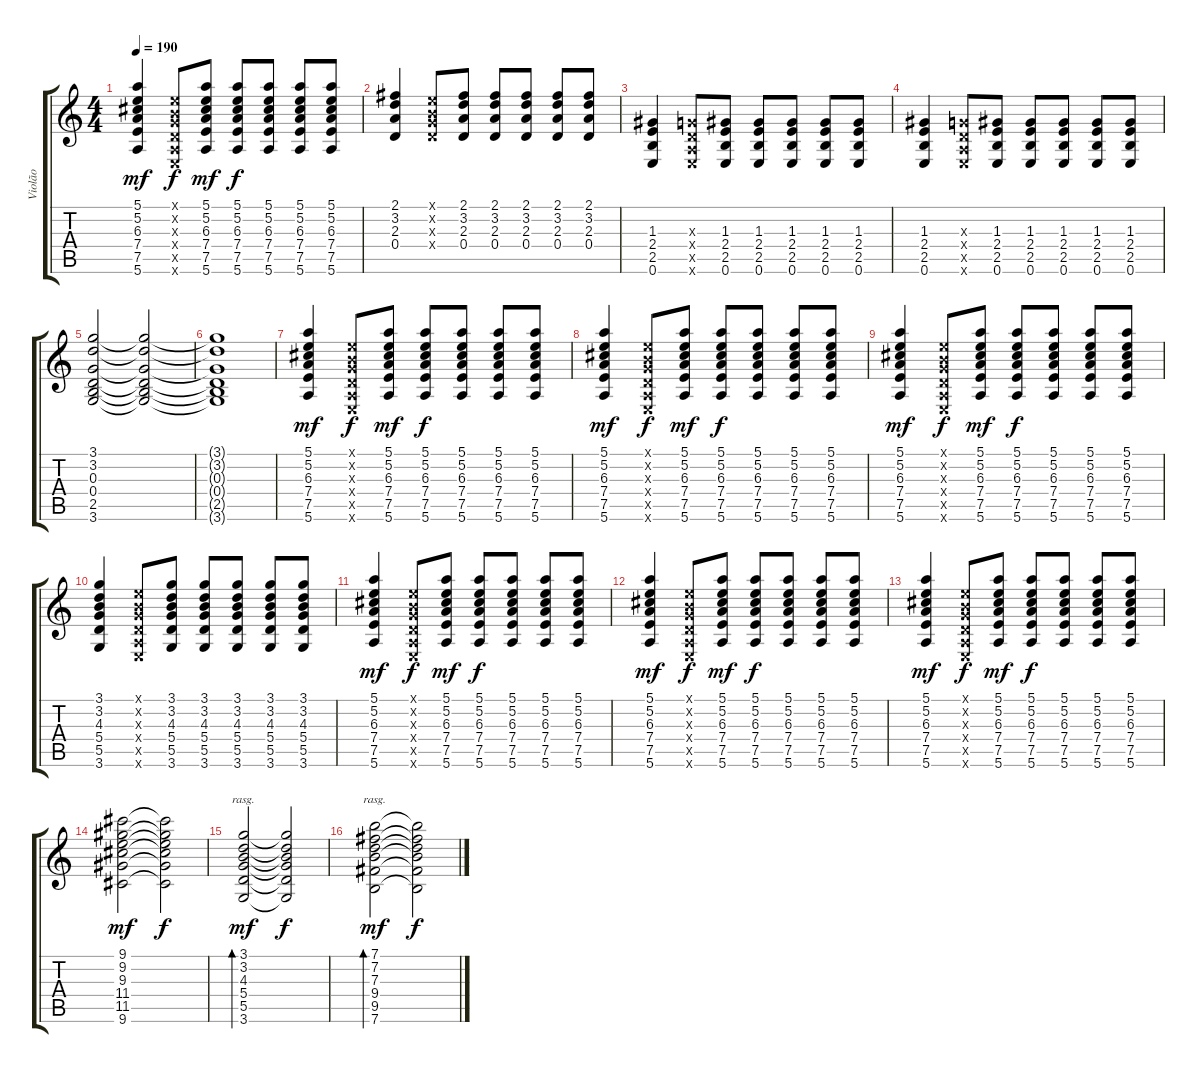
\track ("Violão" "Violão") {instrument acousticguitarsteel}
\staff {score tabs}
\tuning (E4 B3 G3 D3 A2 E2) {hide}
\ts (4 4)
\tempo 190
\clef g2
\ks c
(5.1 5.2 6.3 7.4 7.5 5.6).4{dy mf} (0.1{x} 0.2{x} 0.3{x} 0.4{x} 0.5{x} 0.6{x}).8{dy f} (5.1 5.2 6.3 7.4 7.5 5.6).8{dy mf} (5.1 5.2 6.3 7.4 7.5 5.6).8{dy f} (5.1 5.2 6.3 7.4 7.5 5.6).8 (5.1 5.2 6.3 7.4 7.5 5.6).8 (5.1 5.2 6.3 7.4 7.5 5.6).8 |
(2.1 3.2 2.3 0.4).4 (0.1{x} 0.2{x} 0.3{x} 0.4{x}).8 (2.1 3.2 2.3 0.4).8 (2.1 3.2 2.3 0.4).8 (2.1 3.2 2.3 0.4).8 (2.1 3.2 2.3 0.4).8 (2.1 3.2 2.3 0.4).8 |
(1.3 2.4 2.5 0.6).4 (0.3{x} 0.4{x} 0.5{x} 0.6{x}).8 (1.3 2.4 2.5 0.6).8 (1.3 2.4 2.5 0.6).8 (1.3 2.4 2.5 0.6).8 (1.3 2.4 2.5 0.6).8 (1.3 2.4 2.5 0.6).8 |
(1.3 2.4 2.5 0.6).4 (0.3{x} 0.4{x} 0.5{x} 0.6{x}).8 (1.3 2.4 2.5 0.6).8 (1.3 2.4 2.5 0.6).8 (1.3 2.4 2.5 0.6).8 (1.3 2.4 2.5 0.6).8 (1.3 2.4 2.5 0.6).8 |
(3.1 3.2 0.3 0.4 2.5 3.6).2 (3.1{t} 3.2{t} 0.3{t} 0.4{t} 2.5{t} 3.6{t}).2 |
(3.1{t} 3.2{t} 0.3{t} 0.4{t} 2.5{t} 3.6{t}).1 |
(5.1 5.2 6.3 7.4 7.5 5.6).4{dy mf} (0.1{x} 0.2{x} 0.3{x} 0.4{x} 0.5{x} 0.6{x}).8{dy f} (5.1 5.2 6.3 7.4 7.5 5.6).8{dy mf} (5.1 5.2 6.3 7.4 7.5 5.6).8{dy f} (5.1 5.2 6.3 7.4 7.5 5.6).8 (5.1 5.2 6.3 7.4 7.5 5.6).8 (5.1 5.2 6.3 7.4 7.5 5.6).8 |
(5.1 5.2 6.3 7.4 7.5 5.6).4{dy mf} (0.1{x} 0.2{x} 0.3{x} 0.4{x} 0.5{x} 0.6{x}).8{dy f} (5.1 5.2 6.3 7.4 7.5 5.6).8{dy mf} (5.1 5.2 6.3 7.4 7.5 5.6).8{dy f} (5.1 5.2 6.3 7.4 7.5 5.6).8 (5.1 5.2 6.3 7.4 7.5 5.6).8 (5.1 5.2 6.3 7.4 7.5 5.6).8 |
(5.1 5.2 6.3 7.4 7.5 5.6).4{dy mf} (0.1{x} 0.2{x} 0.3{x} 0.4{x} 0.5{x} 0.6{x}).8{dy f} (5.1 5.2 6.3 7.4 7.5 5.6).8{dy mf} (5.1 5.2 6.3 7.4 7.5 5.6).8{dy f} (5.1 5.2 6.3 7.4 7.5 5.6).8 (5.1 5.2 6.3 7.4 7.5 5.6).8 (5.1 5.2 6.3 7.4 7.5 5.6).8 |
(3.1 3.2 4.3 5.4 5.5 3.6).4 (0.1{x} 0.2{x} 0.3{x} 0.4{x} 0.5{x} 0.6{x}).8 (3.1 3.2 4.3 5.4 5.5 3.6).8 (3.1 3.2 4.3 5.4 5.5 3.6).8 (3.1 3.2 4.3 5.4 5.5 3.6).8 (3.1 3.2 4.3 5.4 5.5 3.6).8 (3.1 3.2 4.3 5.4 5.5 3.6).8 |
(5.1 5.2 6.3 7.4 7.5 5.6).4{dy mf} (0.1{x} 0.2{x} 0.3{x} 0.4{x} 0.5{x} 0.6{x}).8{dy f} (5.1 5.2 6.3 7.4 7.5 5.6).8{dy mf} (5.1 5.2 6.3 7.4 7.5 5.6).8{dy f} (5.1 5.2 6.3 7.4 7.5 5.6).8 (5.1 5.2 6.3 7.4 7.5 5.6).8 (5.1 5.2 6.3 7.4 7.5 5.6).8 |
(5.1 5.2 6.3 7.4 7.5 5.6).4{dy mf} (0.1{x} 0.2{x} 0.3{x} 0.4{x} 0.5{x} 0.6{x}).8{dy f} (5.1 5.2 6.3 7.4 7.5 5.6).8{dy mf} (5.1 5.2 6.3 7.4 7.5 5.6).8{dy f} (5.1 5.2 6.3 7.4 7.5 5.6).8 (5.1 5.2 6.3 7.4 7.5 5.6).8 (5.1 5.2 6.3 7.4 7.5 5.6).8 |
(5.1 5.2 6.3 7.4 7.5 5.6).4{dy mf} (0.1{x} 0.2{x} 0.3{x} 0.4{x} 0.5{x} 0.6{x}).8{dy f} (5.1 5.2 6.3 7.4 7.5 5.6).8{dy mf} (5.1 5.2 6.3 7.4 7.5 5.6).8{dy f} (5.1 5.2 6.3 7.4 7.5 5.6).8 (5.1 5.2 6.3 7.4 7.5 5.6).8 (5.1 5.2 6.3 7.4 7.5 5.6).8 |
(9.1 9.2 9.3 11.4 11.5 9.6).2{dy mf} (9.1{t} 9.2{t} 9.3{t} 11.4{t} 11.5{t} 9.6{t}).2{dy f} |
(3.1 3.2 4.3 5.4 5.5 3.6).2{bd 240 rasg ii dy mf} (3.1{t} 3.2{t} 4.3{t} 5.4{t} 5.5{t} 3.6{t}).2{dy f} |
(7.1 7.2 7.3 9.4 9.5 7.6).2{bd 240 rasg ii dy mf} (7.1{t} 7.2{t} 7.3{t} 9.4{t} 9.5{t} 7.6{t}).2{dy f}
